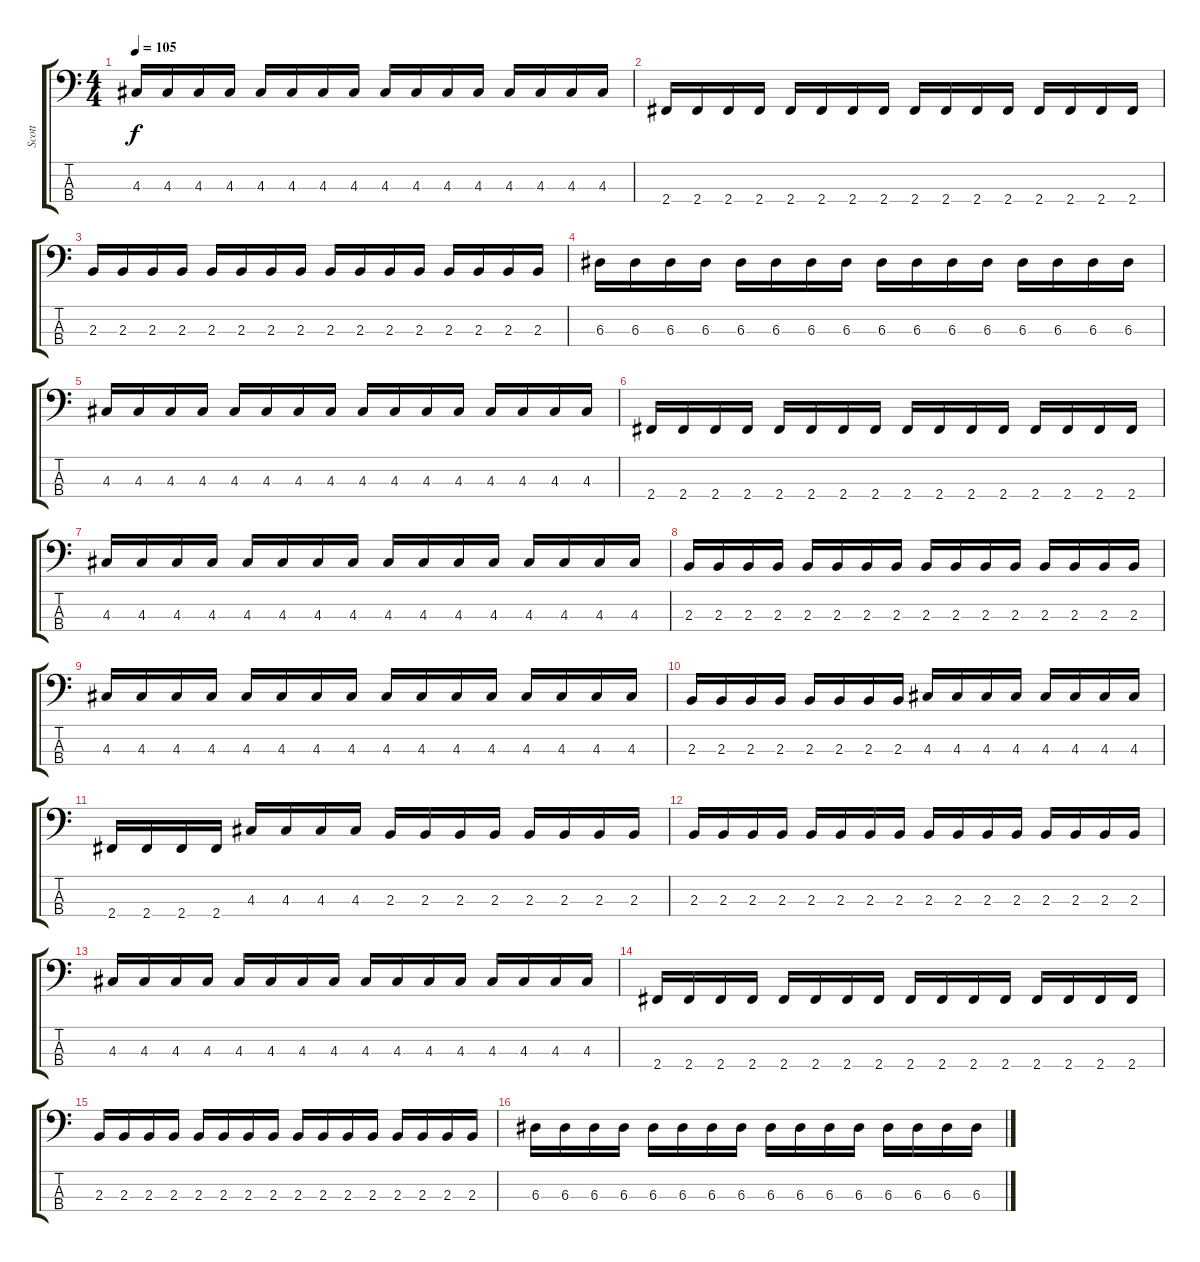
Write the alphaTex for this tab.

\track ("Scott" "Scott") {instrument electricbasspick}
\staff {score tabs}
\tuning (G2 D2 A1 E1) {hide}
\ts (4 4)
\tempo 105
\clef f4
\ks c
4.3.16{dy f} 4.3.16 4.3.16 4.3.16 4.3.16 4.3.16 4.3.16 4.3.16 4.3.16 4.3.16 4.3.16 4.3.16 4.3.16 4.3.16 4.3.16 4.3.16 |
2.4.16 2.4.16 2.4.16 2.4.16 2.4.16 2.4.16 2.4.16 2.4.16 2.4.16 2.4.16 2.4.16 2.4.16 2.4.16 2.4.16 2.4.16 2.4.16 |
2.3.16 2.3.16 2.3.16 2.3.16 2.3.16 2.3.16 2.3.16 2.3.16 2.3.16 2.3.16 2.3.16 2.3.16 2.3.16 2.3.16 2.3.16 2.3.16 |
6.3.16 6.3.16 6.3.16 6.3.16 6.3.16 6.3.16 6.3.16 6.3.16 6.3.16 6.3.16 6.3.16 6.3.16 6.3.16 6.3.16 6.3.16 6.3.16 |
4.3.16 4.3.16 4.3.16 4.3.16 4.3.16 4.3.16 4.3.16 4.3.16 4.3.16 4.3.16 4.3.16 4.3.16 4.3.16 4.3.16 4.3.16 4.3.16 |
2.4.16 2.4.16 2.4.16 2.4.16 2.4.16 2.4.16 2.4.16 2.4.16 2.4.16 2.4.16 2.4.16 2.4.16 2.4.16 2.4.16 2.4.16 2.4.16 |
4.3.16 4.3.16 4.3.16 4.3.16 4.3.16 4.3.16 4.3.16 4.3.16 4.3.16 4.3.16 4.3.16 4.3.16 4.3.16 4.3.16 4.3.16 4.3.16 |
2.3.16 2.3.16 2.3.16 2.3.16 2.3.16 2.3.16 2.3.16 2.3.16 2.3.16 2.3.16 2.3.16 2.3.16 2.3.16 2.3.16 2.3.16 2.3.16 |
4.3.16 4.3.16 4.3.16 4.3.16 4.3.16 4.3.16 4.3.16 4.3.16 4.3.16 4.3.16 4.3.16 4.3.16 4.3.16 4.3.16 4.3.16 4.3.16 |
2.3.16 2.3.16 2.3.16 2.3.16 2.3.16 2.3.16 2.3.16 2.3.16 4.3.16 4.3.16 4.3.16 4.3.16 4.3.16 4.3.16 4.3.16 4.3.16 |
2.4.16 2.4.16 2.4.16 2.4.16 4.3.16 4.3.16 4.3.16 4.3.16 2.3.16 2.3.16 2.3.16 2.3.16 2.3.16 2.3.16 2.3.16 2.3.16 |
2.3.16 2.3.16 2.3.16 2.3.16 2.3.16 2.3.16 2.3.16 2.3.16 2.3.16 2.3.16 2.3.16 2.3.16 2.3.16 2.3.16 2.3.16 2.3.16 |
4.3.16 4.3.16 4.3.16 4.3.16 4.3.16 4.3.16 4.3.16 4.3.16 4.3.16 4.3.16 4.3.16 4.3.16 4.3.16 4.3.16 4.3.16 4.3.16 |
2.4.16 2.4.16 2.4.16 2.4.16 2.4.16 2.4.16 2.4.16 2.4.16 2.4.16 2.4.16 2.4.16 2.4.16 2.4.16 2.4.16 2.4.16 2.4.16 |
2.3.16 2.3.16 2.3.16 2.3.16 2.3.16 2.3.16 2.3.16 2.3.16 2.3.16 2.3.16 2.3.16 2.3.16 2.3.16 2.3.16 2.3.16 2.3.16 |
6.3.16 6.3.16 6.3.16 6.3.16 6.3.16 6.3.16 6.3.16 6.3.16 6.3.16 6.3.16 6.3.16 6.3.16 6.3.16 6.3.16 6.3.16 6.3.16
